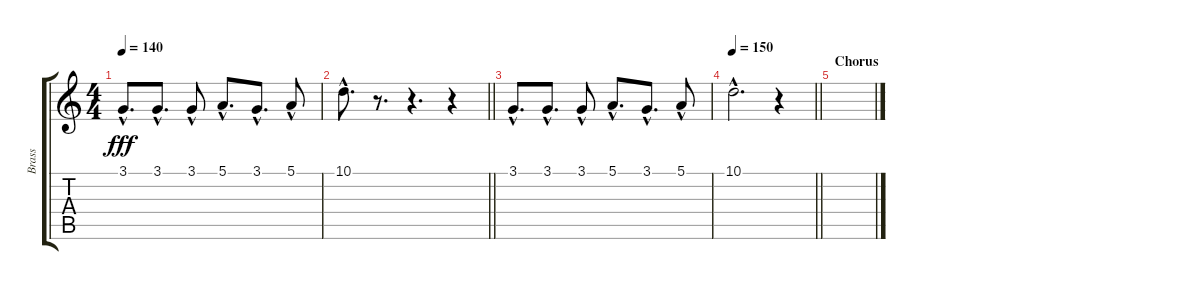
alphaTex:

\track ("Brass" "Brass") {instrument brasssection}
\staff {score tabs}
\tuning (E4 B3 G3 D3 A2 E2) {hide}
\ts (4 4)
\tempo 140
\clef g2
\ks c
3.1{hac}.8{d dy fff} 3.1{hac}.8{d} 3.1{hac}.8 5.1{hac}.8{d} 3.1{hac}.8{d} 5.1{hac}.8 |
\barLineRight lightlight
10.1{hac}.8{d} r.8{d} r.4{d} r.4 |
3.1{hac}.8{d} 3.1{hac}.8{d} 3.1{hac}.8 5.1{hac}.8{d} 3.1{hac}.8{d} 5.1{hac}.8 |
\tempo 150
\barLineRight lightlight
10.1{hac}.2{d} r.4 |
\section ("" "Chorus")
